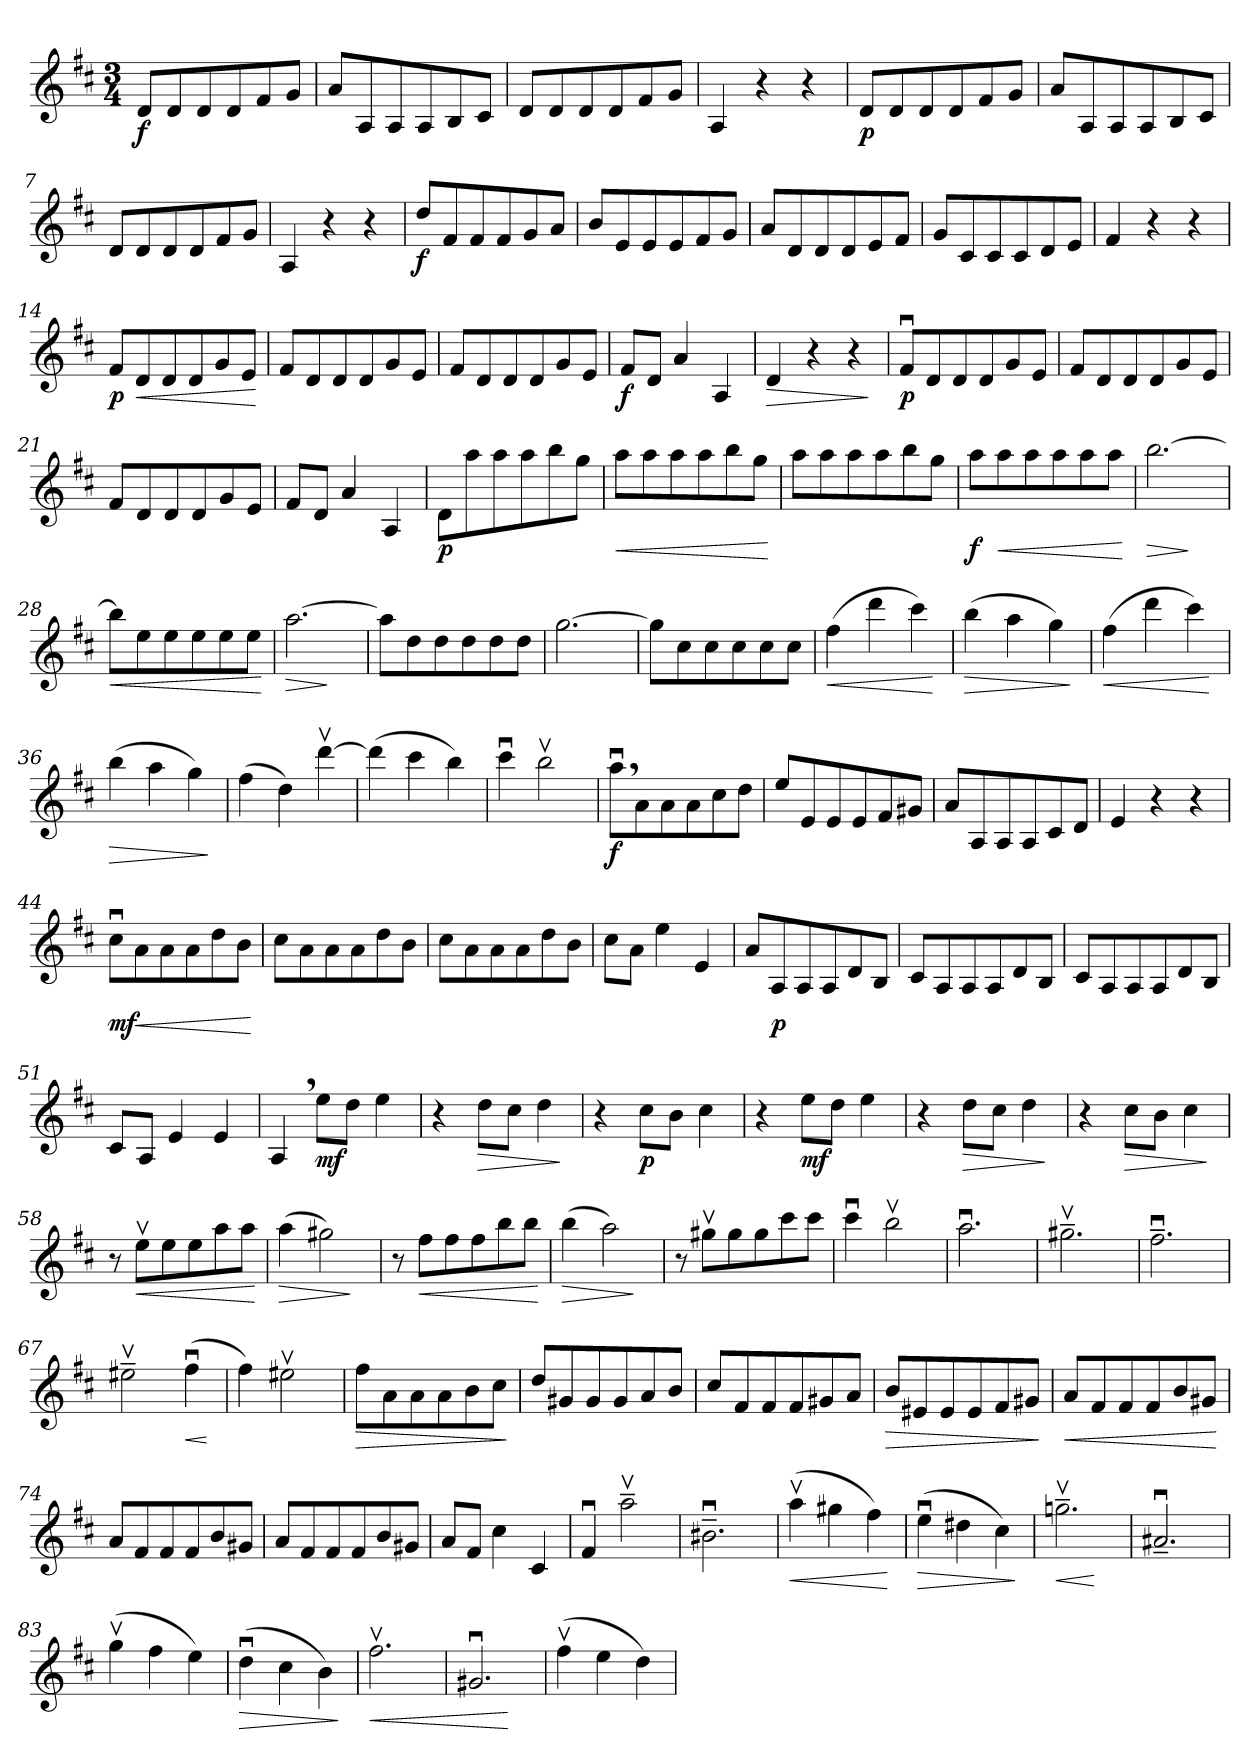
**kern	**dynam
*part1	*part1
*staff1	*staff1
*clefG2	*
*k[f#c#]	*
*M3/4	*
=1	=1
!	!LO:DY:b
8d/L	f
8d/	.
8d/	.
8d/	.
8f#/	.
8g/J	.
=2	=2
8a/L	.
8A/	.
8A/	.
8A/	.
8B/	.
8c#/J	.
=3	=3
8d/L	.
8d/	.
8d/	.
8d/	.
8f#/	.
8g/J	.
=4	=4
4A/	.
4r	.
4r	.
=5	=5
!	!LO:DY:b
8d/L	p
8d/	.
8d/	.
8d/	.
8f#/	.
8g/J	.
=6	=6
8a/L	.
8A/	.
8A/	.
8A/	.
8B/	.
8c#/J	.
!!LO:LB:g=z
=7	=7
8d/L	.
8d/	.
8d/	.
8d/	.
8f#/	.
8g/J	.
=8	=8
4A/	.
4r	.
4r	.
=9	=9
!	!LO:DY:b
8dd/L	f
8f#/	.
8f#/	.
8f#/	.
8g/	.
8a/J	.
=10	=10
8b/L	.
8e/	.
8e/	.
8e/	.
8f#/	.
8g/J	.
=11	=11
8a/L	.
8d/	.
8d/	.
8d/	.
8e/	.
8f#/J	.
=12	=12
8g/L	.
8c#/	.
8c#/	.
8c#/	.
8d/	.
8e/J	.
=13	=13
4f#/	.
4r	.
4r	.
!!LO:LB:g=z
=14	=14
!	!LO:DY:b
8f#/L	p
!	!LO:HP:b
8d/	<
8d/	.
8d/	.
8g/	.
8e/J	.
.	[
=15	=15
8f#/L	.
8d/	.
8d/	.
8d/	.
8g/	.
8e/J	.
=16	=16
8f#/L	.
8d/	.
8d/	.
8d/	.
8g/	.
8e/J	.
=17	=17
!	!LO:DY:b
8f#/L	f
8d/J	.
4a/	.
4A/	.
=18	=18
!	!LO:HP:b
4d/	>
4r	.
4r	.
.	]
=19	=19
!	!LO:DY:b
8f#u/L	p
8d/	.
8d/	.
8d/	.
8g/	.
8e/J	.
=20	=20
8f#/L	.
8d/	.
8d/	.
8d/	.
8g/	.
8e/J	.
!!LO:LB:g=z
=21	=21
8f#/L	.
8d/	.
8d/	.
8d/	.
8g/	.
8e/J	.
=22	=22
8f#/L	.
8d/J	.
4a/	.
4A/	.
=23	=23
!	!LO:DY:b
8d\L	p
8aa\	.
8aa\	.
8aa\	.
8bb\	.
8gg\J	.
=24	=24
!	!LO:HP:b
8aa\L	<
8aa\	.
8aa\	.
8aa\	.
8bb\	.
8gg\J	.
.	[
=25	=25
8aa\L	.
8aa\	.
8aa\	.
8aa\	.
8bb\	.
8gg\J	.
=26	=26
!	!LO:DY:b
8aa\L	f
!	!LO:HP:b
8aa\	<
8aa\	.
8aa\	.
8aa\	.
8aa\J	.
.	[
=27	=27
!	!LO:HP:b
[2.bb\	>
.	]
!!LO:LB:g=z
=28	=28
!	!LO:HP:b
8bb\L]	<
8ee\	.
8ee\	.
8ee\	.
8ee\	.
8ee\J	.
.	[
=29	=29
!	!LO:HP:b
[2.aa\	>
.	]
=30	=30
8aa\L]	.
8dd\	.
8dd\	.
8dd\	.
8dd\	.
8dd\J	.
=31	=31
[2.gg\	.
=32	=32
8gg\L]	.
8cc#\	.
8cc#\	.
8cc#\	.
8cc#\	.
8cc#\J	.
=33	=33
!	!LO:HP:b
(>4ff#\	<
4ddd\	.
4ccc#\)	.
.	[
=34	=34
!	!LO:HP:b
(>4bb\	>
4aa\	.
4gg\)	.
.	]
=35	=35
!	!LO:HP:b
(>4ff#\	<
4ddd\	.
4ccc#\)	.
.	[
!!LO:LB:g=z
=36	=36
!	!LO:HP:b
(>4bb\	>
4aa\	.
4gg\)	.
.	]
=37	=37
(>4ff#\	.
4dd\)	.
[4dddv\	.
=38	=38
(>4ddd\]	.
4ccc#\	.
4bb\)	.
=39	=39
4ccc#u\	.
2bbv\	.
=40	=40
!	!LO:DY:b
8aau,\L	f
8a\	.
8a\	.
8a\	.
8cc#\	.
8dd\J	.
=41	=41
8ee/L	.
8e/	.
8e/	.
8e/	.
8f#/	.
8g#X/J	.
=42	=42
8a/L	.
8A/	.
8A/	.
8A/	.
8c#/	.
8d/J	.
!!LO:LB:g=z
=43	=43
4e/	.
4r	.
4r	.
=44	=44
!	!LO:DY:b
8cc#u\L	mf
!	!LO:HP:b
8a\	<
8a\	.
8a\	.
8dd\	.
8b\J	.
.	[
=45	=45
8cc#\L	.
8a\	.
8a\	.
8a\	.
8dd\	.
8b\J	.
=46	=46
8cc#\L	.
8a\	.
8a\	.
8a\	.
8dd\	.
8b\J	.
=47	=47
8cc#\L	.
8a\J	.
4ee\	.
4e/	.
=48	=48
8a/L	.
!	!LO:DY:b
8A/	p
8A/	.
8A/	.
8d/	.
8B/J	.
=49	=49
8c#/L	.
8A/	.
8A/	.
8A/	.
8d/	.
8B/J	.
!!LO:LB:g=z
=50	=50
8c#/L	.
8A/	.
8A/	.
8A/	.
8d/	.
8B/J	.
=51	=51
8c#/L	.
8A/J	.
4e/	.
4e/	.
=52	=52
4A,/	.
!	!LO:DY:b
8ee\L	mf
8dd\J	.
4ee\	.
=53	=53
4r	.
!	!LO:HP:b
8dd\L	>
8cc#\J	.
4dd\	.
.	]
=54	=54
4r	.
!	!LO:DY:b
8cc#\L	p
8b\J	.
4cc#\	.
=55	=55
4r	.
!	!LO:DY:b
8ee\L	mf
8dd\J	.
4ee\	.
=56	=56
4r	.
!	!LO:HP:b
8dd\L	>
8cc#\J	.
4dd\	.
.	]
!!LO:LB:g=z
=57	=57
4r	.
!	!LO:HP:b
8cc#\L	>
8b\J	.
4cc#\	.
.	]
=58	=58
8r	.
!	!LO:HP:b
8eev\L	<
8ee\	.
8ee\	.
8aa\	.
8aa\J	.
.	[
=59	=59
!	!LO:HP:b
(>4aa\	>
2gg#X\)	.
.	]
=60	=60
8r	.
!	!LO:HP:b
8ff#\L	<
8ff#\	.
8ff#\	.
8bb\	.
8bb\J	.
.	[
=61	=61
!	!LO:HP:b
(>4bb\	>
2aa\)	.
.	]
=62	=62
8r	.
8gg#Xv\L	.
8gg#\	.
8gg#\	.
8ccc#\	.
8ccc#\J	.
=63	=63
4ccc#u\	.
2bbv\	.
=64	=64
2.aau\	.
!!LO:PB:g=z
=65	=65
2.gg#Xv~\	.
=66	=66
2.ff#u~\	.
=67	=67
2ee#Xv~\	.
!	!LO:HP:b
(>4ff#u\	<
.	[
=68	=68
4ff#\)	.
2ee#Xv\	.
=69	=69
!	!LO:HP:b
8ff#\L	>
8a\	.
8a\	.
8a\	.
8b\	.
8cc#\J	.
.	]
=70	=70
8dd/L	.
8g#X/	.
8g#/	.
8g#/	.
8a/	.
8b/J	.
=71	=71
8cc#/L	.
8f#/	.
8f#/	.
8f#/	.
8g#X/	.
8a/J	.
!!LO:LB:g=z
=72	=72
!	!LO:HP:b
8b/L	>
8e#X/	.
8e#/	.
8e#/	.
8f#/	.
8g#X/J	.
.	]
=73	=73
!	!LO:HP:b
8a/L	<
8f#/	.
8f#/	.
8f#/	.
8b/	.
8g#X/J	.
.	[
=74	=74
8a/L	.
8f#/	.
8f#/	.
8f#/	.
8b/	.
8g#X/J	.
=75	=75
8a/L	.
8f#/	.
8f#/	.
8f#/	.
8b/	.
8g#X/J	.
=76	=76
8a/L	.
8f#/J	.
4cc#\	.
4c#/	.
=77	=77
4f#u/	.
2aav~\	.
=78	=78
2.b#Xu~\	.
!!LO:LB:g=z
=79	=79
!	!LO:HP:b
(>4aav\	<
4gg#X\	.
4ff#\)	.
.	[
=80	=80
!	!LO:HP:b
(>4eeu\	>
4dd#X\	.
4cc#\)	.
.	]
=81	=81
!	!LO:HP:b
2.ggnv~\	<
.	[
=82	=82
2.a#Xu~/	.
=83	=83
(>4ggv\	.
4ff#\	.
4ee\)	.
=84	=84
!	!LO:HP:b
(>4ddu\	>
4cc#\	.
4b\)	.
.	]
=85	=85
!	!LO:HP:b
2.ff#v\	<
=86	=86
2.g#Xu/	.
.	[
=87	=87
(>4ff#v\	.
4ee\	.
4dd\)	.
=	=
*-	*-
